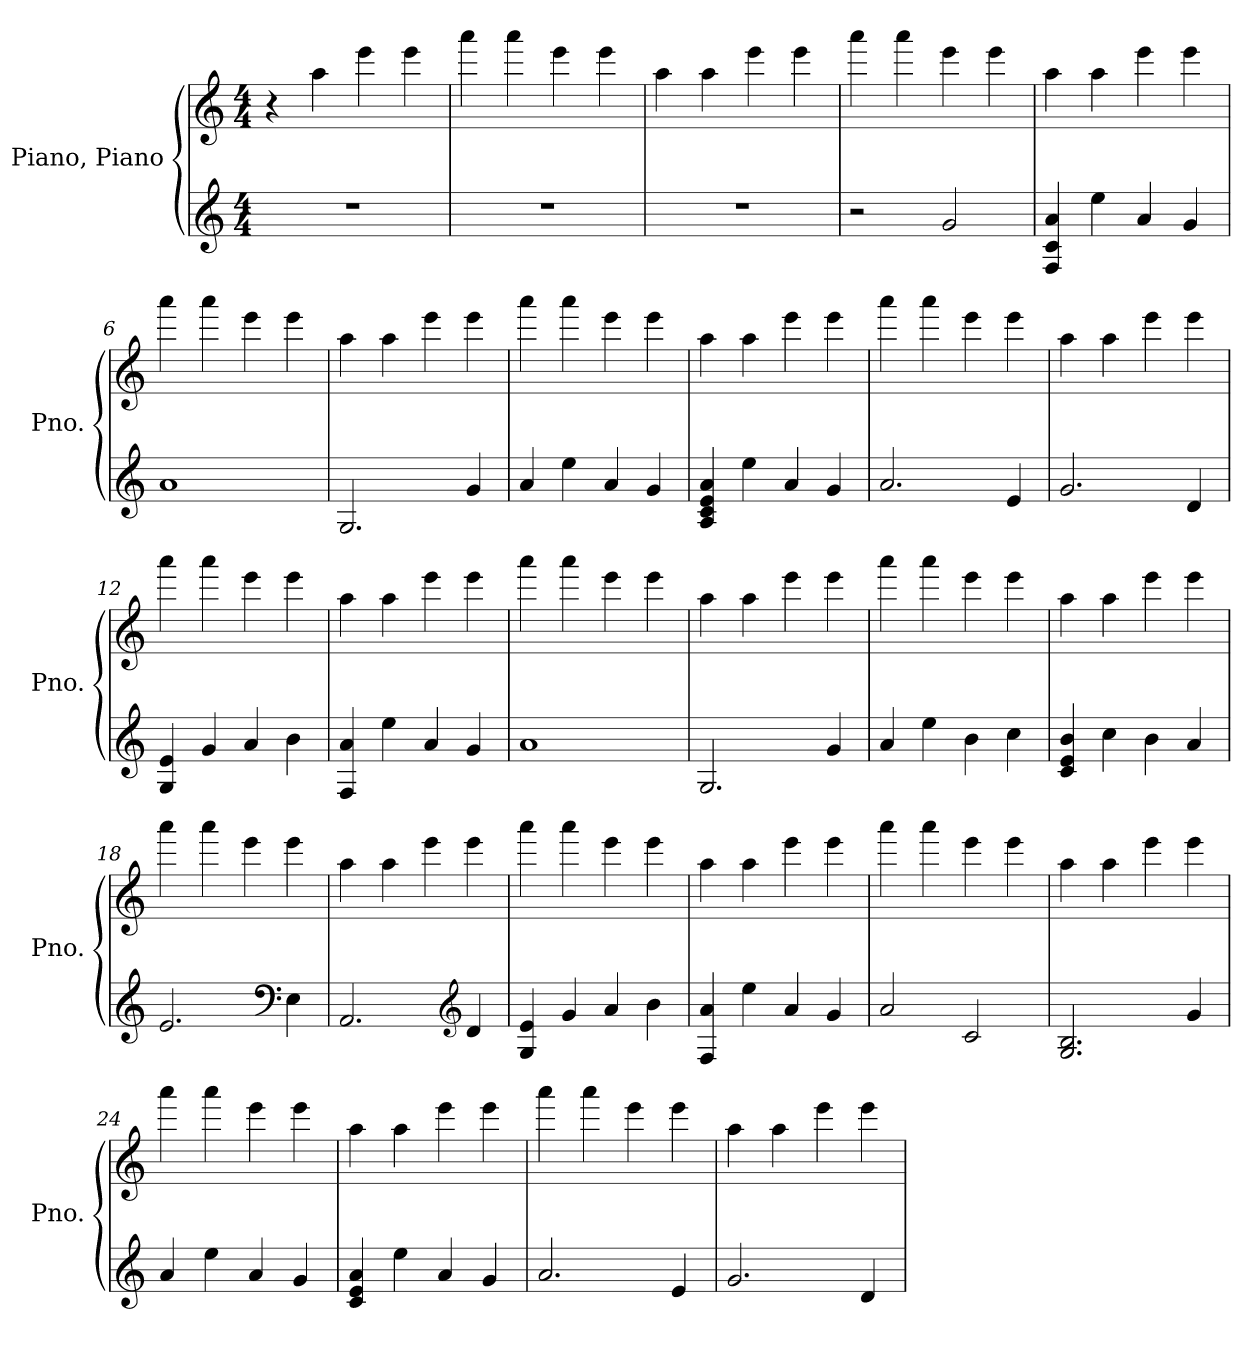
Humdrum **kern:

**kern	**kern
*part1	*part1
*staff2	*staff1
*I"Piano, Piano	*
*I'Pno.	*
*clefG2	*clefG2
*k[]	*k[]
*M4/4	*M4/4
*MM114	*MM114
=1	=1
1r	4r
.	4aa\
.	4eee\
.	4eee\
=2	=2
1r	4aaa\
.	4aaa\
.	4eee\
.	4eee\
=3	=3
1r	4aa\
.	4aa\
.	4eee\
.	4eee\
=4	=4
2r	4aaa\
.	4aaa\
2g/	4eee\
.	4eee\
=5	=5
4F/ 4c/ 4a/	4aa\
4ee\	4aa\
4a/	4eee\
4g/	4eee\
=6	=6
1a	4aaa\
.	4aaa\
.	4eee\
.	4eee\
=7	=7
2.G/	4aa\
.	4aa\
.	4eee\
4g/	4eee\
!!LO:LB:g=z
=8	=8
4a/	4aaa\
4ee\	4aaa\
4a/	4eee\
4g/	4eee\
=9	=9
4A/ 4c/ 4e/ 4a/	4aa\
4ee\	4aa\
4a/	4eee\
4g/	4eee\
=10	=10
2.a/	4aaa\
.	4aaa\
.	4eee\
4e/	4eee\
=11	=11
2.g/	4aa\
.	4aa\
.	4eee\
4d/	4eee\
=12	=12
4G/ 4e/	4aaa\
4g/	4aaa\
4a/	4eee\
4b\	4eee\
=13	=13
4F/ 4a/	4aa\
4ee\	4aa\
4a/	4eee\
4g/	4eee\
=14	=14
1a	4aaa\
.	4aaa\
.	4eee\
.	4eee\
!!LO:LB:g=z
=15	=15
2.G/	4aa\
.	4aa\
.	4eee\
4g/	4eee\
=16	=16
4a/	4aaa\
4ee\	4aaa\
4b\	4eee\
4cc\	4eee\
=17	=17
4c/ 4e/ 4b/	4aa\
4cc\	4aa\
4b\	4eee\
4a/	4eee\
=18	=18
2.e/	4aaa\
.	4aaa\
.	4eee\
*clefF4	*
4E\	4eee\
=19	=19
2.AA/	4aa\
.	4aa\
.	4eee\
*clefG2	*
4d/	4eee\
=20	=20
4G/ 4e/	4aaa\
4g/	4aaa\
4a/	4eee\
4b\	4eee\
=21	=21
4F/ 4a/	4aa\
4ee\	4aa\
4a/	4eee\
4g/	4eee\
!!LO:LB:g=z
=22	=22
2a/	4aaa\
.	4aaa\
2c/	4eee\
.	4eee\
=23	=23
2.G/ 2.B/	4aa\
.	4aa\
.	4eee\
4g/	4eee\
=24	=24
4a/	4aaa\
4ee\	4aaa\
4a/	4eee\
4g/	4eee\
=25	=25
4c/ 4e/ 4a/	4aa\
4ee\	4aa\
4a/	4eee\
4g/	4eee\
=26	=26
2.a/	4aaa\
.	4aaa\
.	4eee\
4e/	4eee\
=27	=27
2.g/	4aa\
.	4aa\
.	4eee\
4d/	4eee\
=	=
*-	*-
